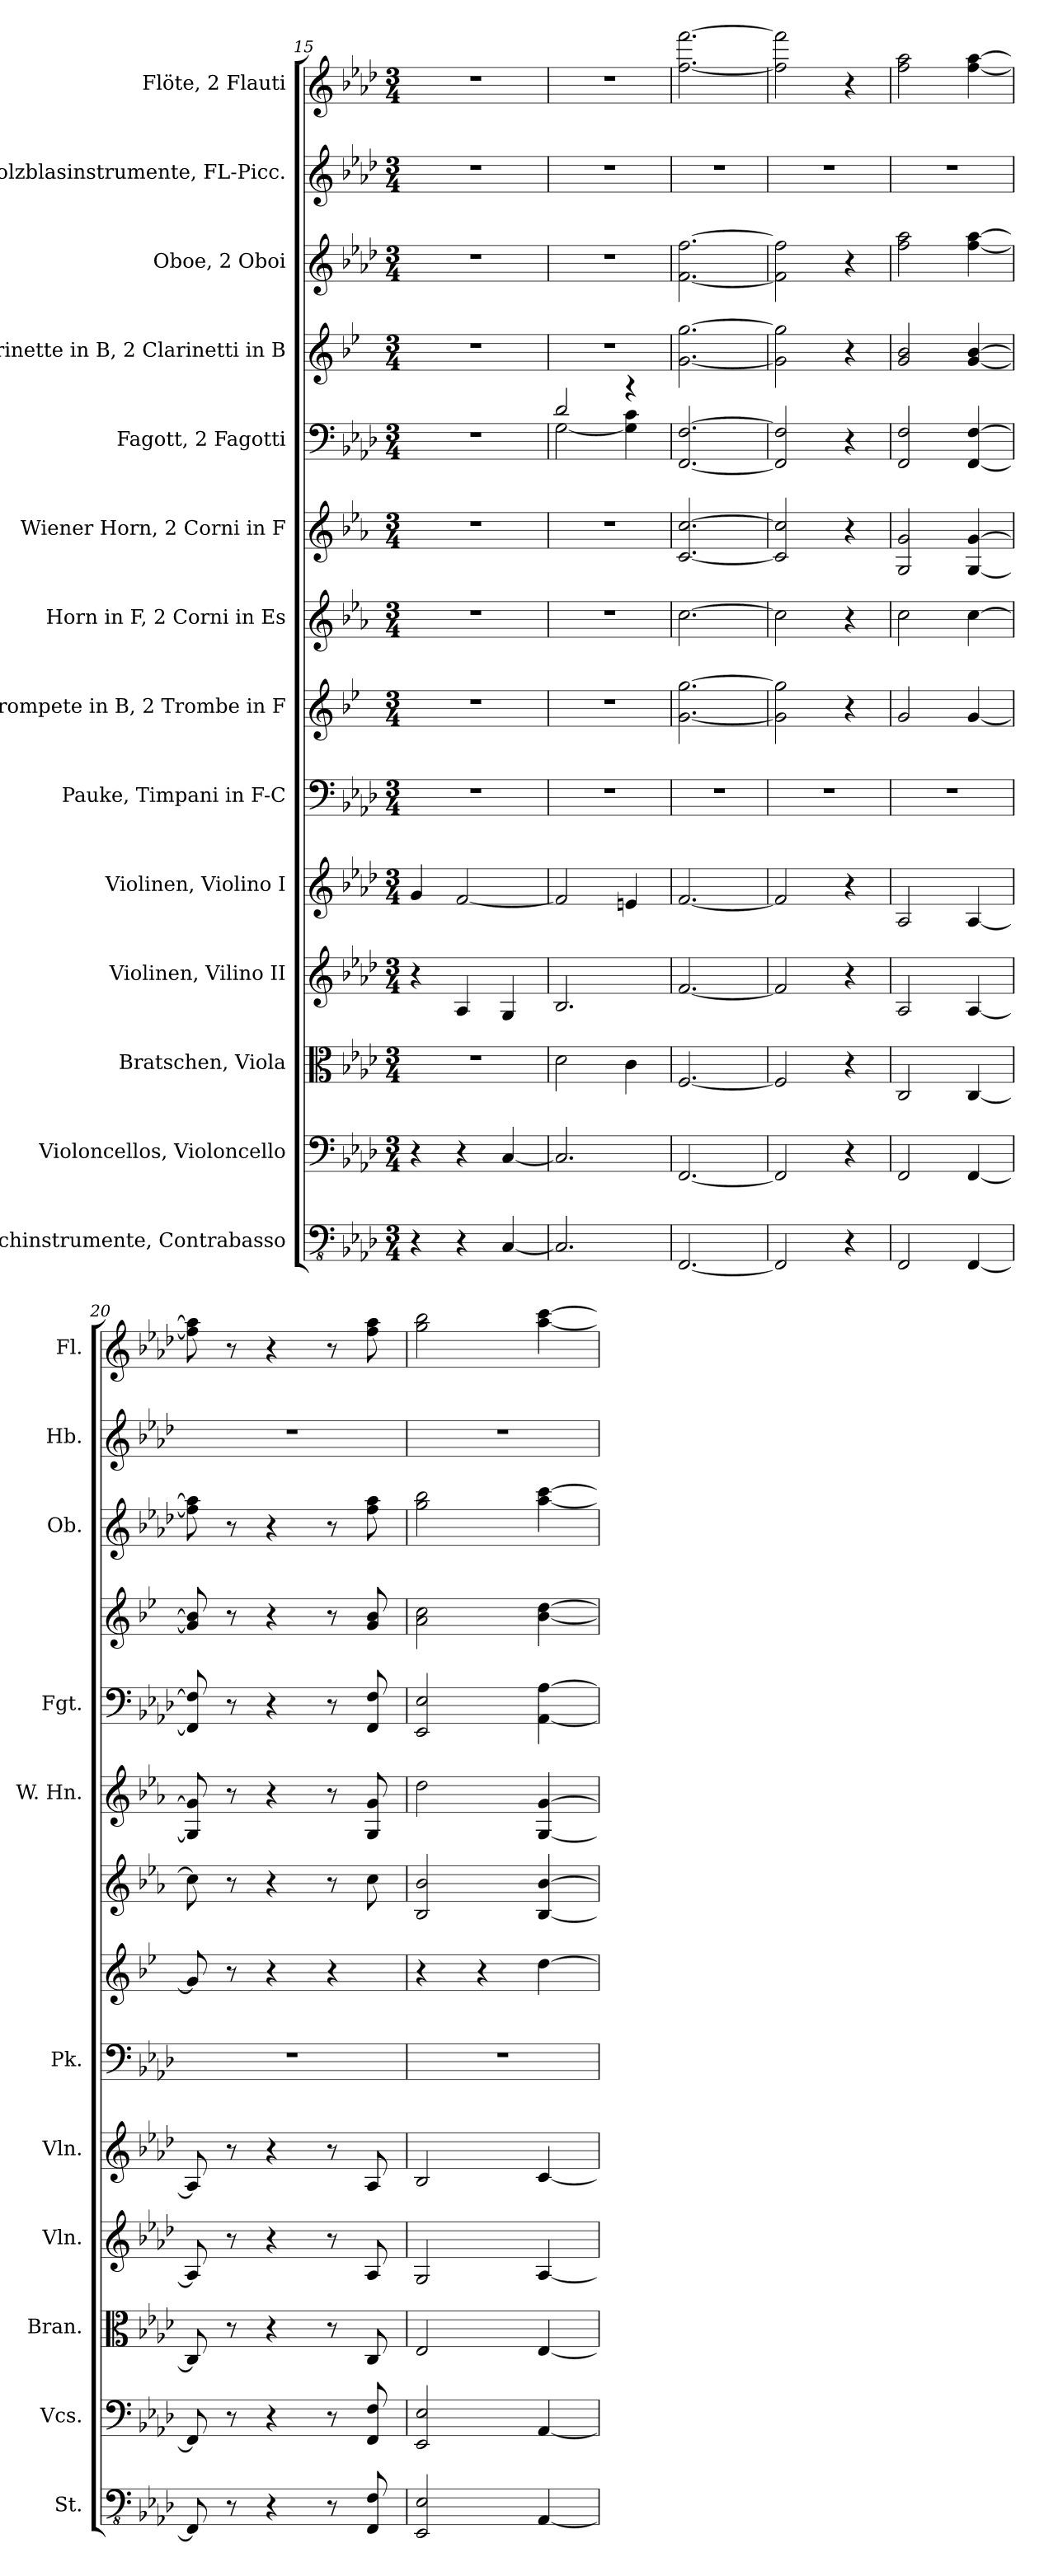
**kern	**kern	**kern	**kern	**kern	**kern	**kern	**kern	**kern	**kern	**kern	**kern	**kern	**kern
*part14	*part13	*part12	*part11	*part10	*part9	*part8	*part7	*part6	*part5	*part4	*part3	*part2	*part1
*staff14	*staff13	*staff12	*staff11	*staff10	*staff9	*staff8	*staff7	*staff6	*staff5	*staff4	*staff3	*staff2	*staff1
*I"Streichinstrumente, Contrabasso	*I"Violoncellos, Violoncello	*I"Bratschen, Viola	*I"Violinen, Vilino II	*I"Violinen, Violino I	*I"Pauke, Timpani in F-C	*I"Trompete in B, 2 Trombe in F	*I"Horn in F, 2 Corni in Es	*I"Wiener Horn, 2 Corni in F	*I"Fagott, 2 Fagotti	*I"Klarinette in B, 2 Clarinetti in B	*I"Oboe, 2 Oboi	*I"Holzblasinstrumente, FL-Picc.	*I"Flöte, 2 Flauti
*I'St.	*I'Vcs.	*I'Bran.	*I'Vln.	*I'Vln.	*I'Pk.	*	*	*I'W. Hn.	*I'Fgt.	*	*I'Ob.	*I'Hb.	*I'Fl.
*clefFv4	*clefF4	*clefC3	*clefG2	*clefG2	*clefF4	*clefG2	*clefG2	*clefG2	*clefF4	*clefG2	*clefG2	*clefG2	*clefG2
*	*	*	*	*	*	*ITrd1c2	*ITrd4c7	*ITrd4c7	*	*ITrd1c2	*	*	*
*k[b-e-a-d-]	*k[b-e-a-d-]	*k[b-e-a-d-]	*k[b-e-a-d-]	*k[b-e-a-d-]	*k[b-e-a-d-]	*k[b-e-a-d-]	*k[b-e-a-d-]	*k[b-e-a-d-]	*k[b-e-a-d-]	*k[b-e-a-d-]	*k[b-e-a-d-]	*k[b-e-a-d-]	*k[b-e-a-d-]
*M3/4	*M3/4	*M3/4	*M3/4	*M3/4	*M3/4	*M3/4	*M3/4	*M3/4	*M3/4	*M3/4	*M3/4	*M3/4	*M3/4
=15	=15	=15	=15	=15	=15	=15	=15	=15	=15	=15	=15	=15	=15
4r	4r	2.r	4r	4g/	2.r	2.r	2.r	2.r	2.r	2.r	2.r	2.r	2.r
4r	4r	.	4A-/	[2f/	.	.	.	.	.	.	.	.	.
[4CC/	[4C/	.	4G/	.	.	.	.	.	.	.	.	.	.
=16	=16	=16	=16	=16	=16	=16	=16	=16	=16	=16	=16	=16	=16
*	*	*	*	*	*	*	*	*	*^	*	*	*	*
2.CC/]	2.C/]	2d-\	2.B-/	2f/]	2.r	2.r	2.r	2.r	2d-/	[2G\	2.r	2.r	2.r	2.r
.	.	4c\	.	4en/	.	.	.	.	4r	4G\] 4c\	.	.	.	.
*	*	*	*	*	*	*	*	*	*v	*v	*	*	*	*
!!LO:PB:g=z
=17	=17	=17	=17	=17	=17	=17	=17	=17	=17	=17	=17	=17	=17
[2.FFF/	[2.FF/	[2.F/	[2.f/	[2.f/	2.r	[2.f\ [2.ff\	[2.f\	[2.F/ [2.f/	[2.FF/ [2.F/	[2.f\ [2.ff\	[2.f\ [2.ff\	2.r	[2.ff\ [2.fff\
=18	=18	=18	=18	=18	=18	=18	=18	=18	=18	=18	=18	=18	=18
2FFF/]	2FF/]	2F/]	2f/]	2f/]	2.r	2f\] 2ff\]	2f\]	2F/] 2f/]	2FF/] 2F/]	2f\] 2ff\]	2f\] 2ff\]	2.r	2ff\] 2fff\]
4r	4r	4r	4r	4r	.	4r	4r	4r	4r	4r	4r	.	4r
=19	=19	=19	=19	=19	=19	=19	=19	=19	=19	=19	=19	=19	=19
2FFF/	2FF/	2C/	2A-/	2A-/	2.r	2f/	2f\	2C/ 2c/	2FF/ 2F/	2f/ 2a-/	2ff\ 2aa-\	2.r	2ff\ 2aa-\
[4FFF/	[4FF/	[4C/	[4A-/	[4A-/	.	[4f/	[4f\	[4C/ [4c/	[4FF/ [4F/	[4f/ [4a-/	[4ff\ [4aa-\	.	[4ff\ [4aa-\
=20	=20	=20	=20	=20	=20	=20	=20	=20	=20	=20	=20	=20	=20
8FFF/]	8FF/]	8C/]	8A-/]	8A-/]	2.r	8f/]	8f\]	8C/] 8c/]	8FF/] 8F/]	8f/] 8a-/]	8ff\] 8aa-\]	2.r	8ff\] 8aa-\]
8r	8r	8r	8r	8r	.	8r	8r	8r	8r	8r	8r	.	8r
4r	4r	4r	4r	4r	.	4r	4r	4r	4r	4r	4r	.	4r
8r	8r	8r	8r	8r	.	4r	8r	8r	8r	8r	8r	.	8r
8FFF/ 8FF/	8FF/ 8F/	8C/	8A-/	8A-/	.	.	8f\	8C/ 8c/	8FF/ 8F/	8f/ 8a-/	8ff\ 8aa-\	.	8ff\ 8aa-\
=21	=21	=21	=21	=21	=21	=21	=21	=21	=21	=21	=21	=21	=21
2EEE-/ 2EE-/	2EE-/ 2E-/	2E-/	2G/	2B-/	2.r	4r	2E-/ 2e-/	2g\	2EE-/ 2E-/	2g\ 2b-\	2gg\ 2bb-\	2.r	2gg\ 2bb-\
.	.	.	.	.	.	4r	.	.	.	.	.	.	.
[4AAA-/	[4AA-/	[4E-/	[4A-/	[4c/	.	[4cc\	[4E-/ [4e-/	[4C/ [4c/	[4AA-\ [4A-\	[4a-\ [4cc\	[4aa-\ [4ccc\	.	[4aa-\ [4ccc\
=	=	=	=	=	=	=	=	=	=	=	=	=	=
*-	*-	*-	*-	*-	*-	*-	*-	*-	*-	*-	*-	*-	*-
